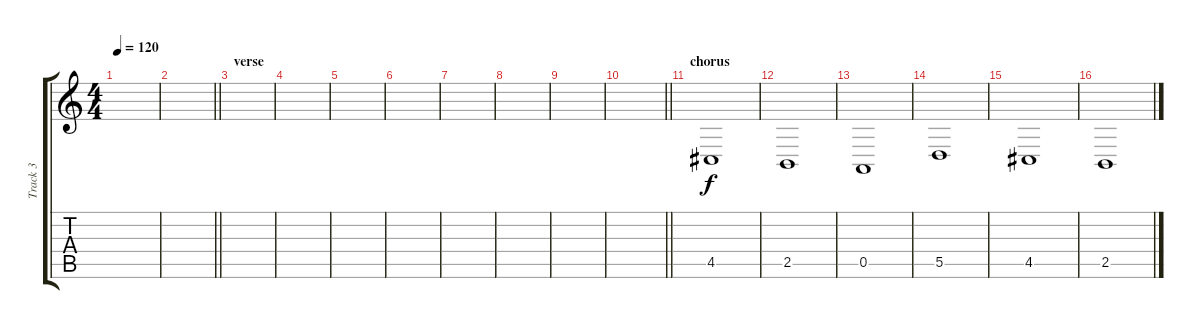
\track ("Track 3" "Track 3") {instrument cello}
\staff {score tabs}
\tuning (E4 B3 G3 D3 A2 E2) {hide}
\ts (4 4)
\tempo 120
\clef g2
\ks c
|
\barLineRight lightlight
|
\section ("" "verse")
|
|
|
|
|
|
|
\barLineRight lightlight
|
\section ("" "chorus")
4.5.1 |
2.5.1 |
0.5.1 |
5.5.1 |
4.5.1 |
2.5.1
